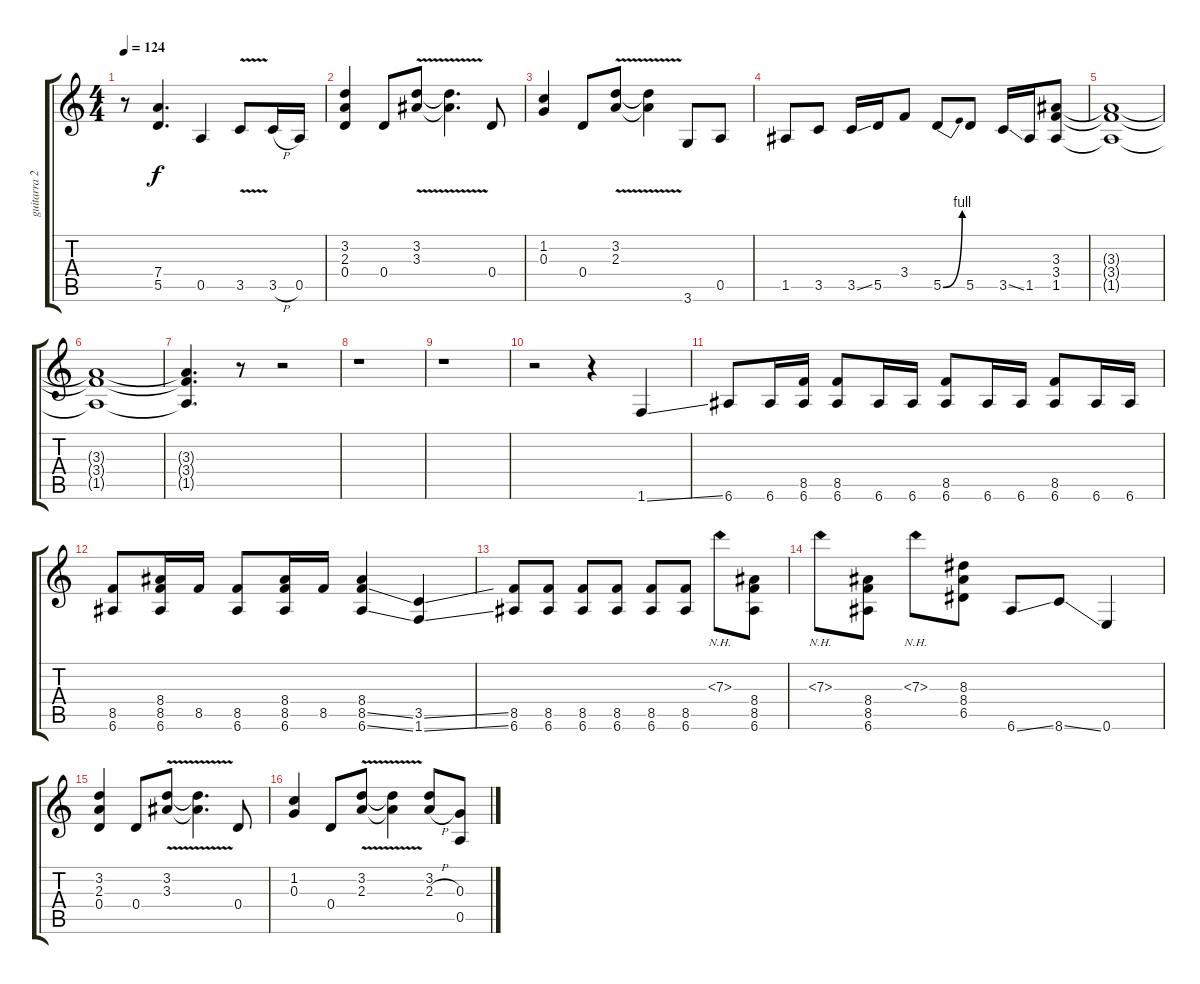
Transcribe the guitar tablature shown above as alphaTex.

\track ("guitarra 2" "guitarra 2") {instrument distortionguitar}
\staff {score tabs}
\tuning (E4 B3 G3 D3 A2 E2) {hide}
\ts (4 4)
\tempo 124
\clef g2
\ks c
r.8{dy f} (7.4 5.5).4{d} 0.5.4 3.5{v}.8 3.5{h}.16 0.5.16 |
(3.2 2.3 0.4).4 0.4.8 (3.2{v} 3.3{v}).8 (3.2{t} 3.3{t}).4{d} 0.4.8 |
(1.2 0.3).4 0.4.8 (3.2{v} 2.3{v}).8 (3.2{t} 2.3{t}).4 3.6.8 0.5.8 |
1.5.8 3.5.8 3.5{ss}.16 5.5.16 3.4.8 5.5{be (bend 0 0 60 4)}.8 5.5.8 3.5{ss}.16 1.5.16 (3.3 3.4 1.5).8 |
(3.3{t} 3.4{t} 1.5{t}).1 |
(3.3{t} 3.4{t} 1.5{t}).1 |
(3.3{t} 3.4{t} 1.5{t}).4{d} r.8 r.2 |
r.1 |
r.1 |
r.2 r.4 1.6{ss}.4 |
6.6.8 6.6.16 (8.5 6.6).16 (8.5 6.6).8 6.6.16 6.6.16 (8.5 6.6).8 6.6.16 6.6.16 (8.5 6.6).8 6.6.16 6.6.16 |
(8.5 6.6).8 (8.4 8.5 6.6).16 8.5.16 (8.5 6.6).8 (8.4 8.5 6.6).16 8.5.16 (8.4 8.5{ss} 6.6{ss}).4 (3.5{ss} 1.6{ss}).4 |
(8.5 6.6).8 (8.5 6.6).8 (8.5 6.6).8 (8.5 6.6).8 (8.5 6.6).8 (8.5 6.6).8 7.3{nh}.8 (8.4 8.5 6.6).8 |
7.3{nh}.8 (8.4 8.5 6.6).8 7.3{nh}.8 (8.3 8.4 6.5).8 6.6{ss}.8 8.6{ss}.8 0.6.4 |
(3.2 2.3 0.4).4 0.4.8 (3.2{v} 3.3{v}).8 (3.2{t} 3.3{t}).4{d} 0.4.8 |
(1.2 0.3).4 0.4.8 (3.2{v} 2.3{v}).8 (3.2{t} 2.3{t}).4 (3.2 2.3{h}).8 (0.3 0.5).8
